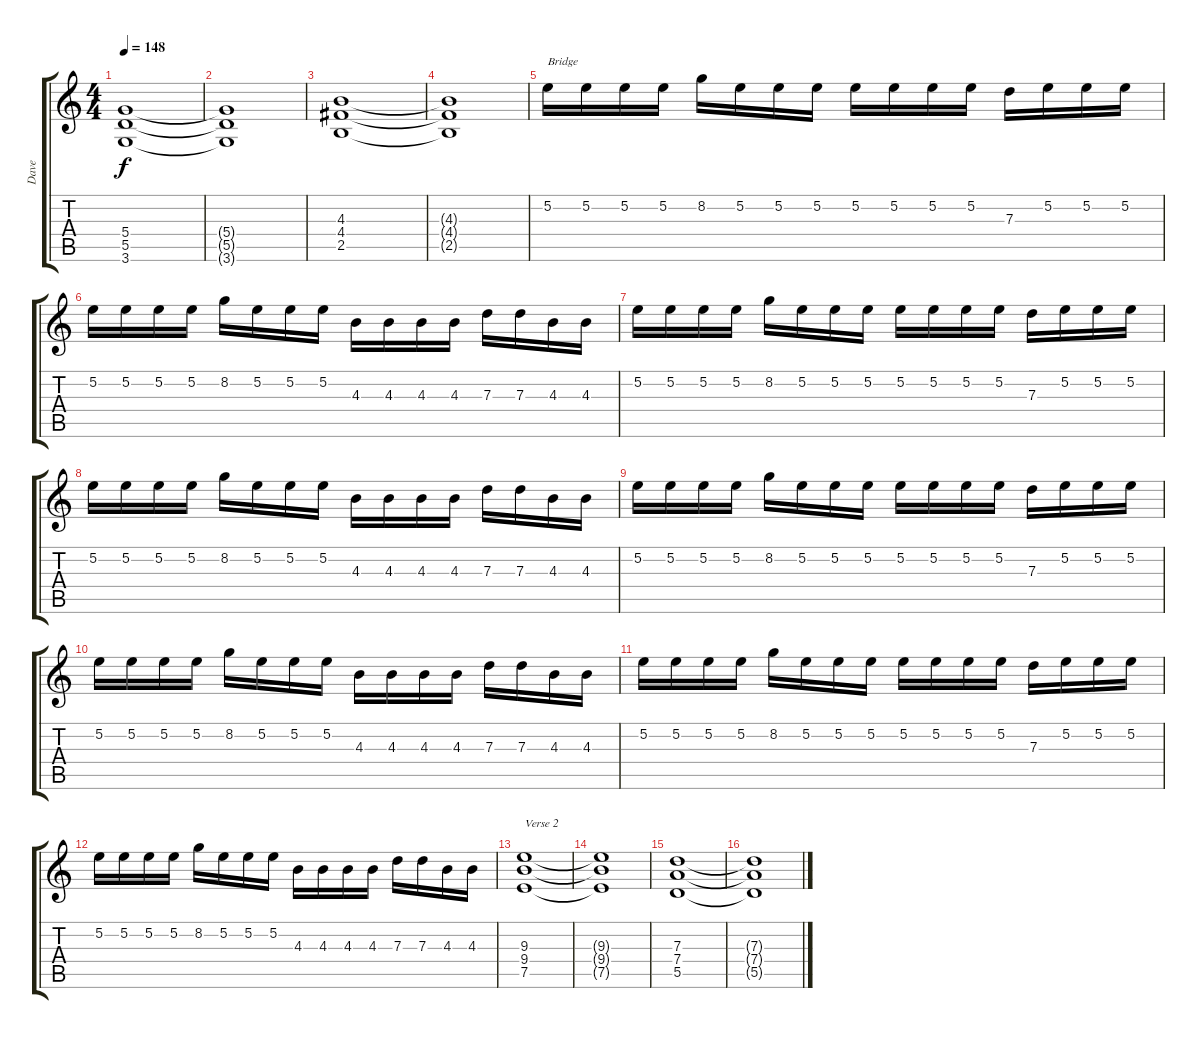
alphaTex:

\track ("Dave" "Dave") {instrument distortionguitar}
\staff {score tabs}
\tuning (E4 B3 G3 D3 A2 E2) {hide}
\ts (4 4)
\tempo 148
\clef g2
\ks c
(5.4 5.5 3.6).1{dy f} |
(5.4{t} 5.5{t} 3.6{t}).1 |
(4.3 4.4 2.5).1 |
(4.3{t} 4.4{t} 2.5{t}).1 |
5.2.16{txt "Bridge" volume 16} 5.2.16 5.2.16 5.2.16 8.2.16 5.2.16 5.2.16 5.2.16 5.2.16 5.2.16 5.2.16 5.2.16 7.3.16 5.2.16 5.2.16 5.2.16 |
5.2.16 5.2.16 5.2.16 5.2.16 8.2.16 5.2.16 5.2.16 5.2.16 4.3.16 4.3.16 4.3.16 4.3.16 7.3.16 7.3.16 4.3.16 4.3.16 |
5.2.16 5.2.16 5.2.16 5.2.16 8.2.16 5.2.16 5.2.16 5.2.16 5.2.16 5.2.16 5.2.16 5.2.16 7.3.16 5.2.16 5.2.16 5.2.16 |
5.2.16 5.2.16 5.2.16 5.2.16 8.2.16 5.2.16 5.2.16 5.2.16 4.3.16 4.3.16 4.3.16 4.3.16 7.3.16 7.3.16 4.3.16 4.3.16 |
5.2.16 5.2.16 5.2.16 5.2.16 8.2.16 5.2.16 5.2.16 5.2.16 5.2.16 5.2.16 5.2.16 5.2.16 7.3.16 5.2.16 5.2.16 5.2.16 |
5.2.16 5.2.16 5.2.16 5.2.16 8.2.16 5.2.16 5.2.16 5.2.16 4.3.16 4.3.16 4.3.16 4.3.16 7.3.16 7.3.16 4.3.16 4.3.16 |
5.2.16 5.2.16 5.2.16 5.2.16 8.2.16 5.2.16 5.2.16 5.2.16 5.2.16 5.2.16 5.2.16 5.2.16 7.3.16 5.2.16 5.2.16 5.2.16 |
5.2.16 5.2.16 5.2.16 5.2.16 8.2.16 5.2.16 5.2.16 5.2.16 4.3.16 4.3.16 4.3.16 4.3.16 7.3.16 7.3.16 4.3.16 4.3.16 |
(9.3 9.4 7.5).1{txt "Verse 2" volume 13} |
(9.3{t} 9.4{t} 7.5{t}).1 |
(7.3 7.4 5.5).1 |
(7.3{t} 7.4{t} 5.5{t}).1
